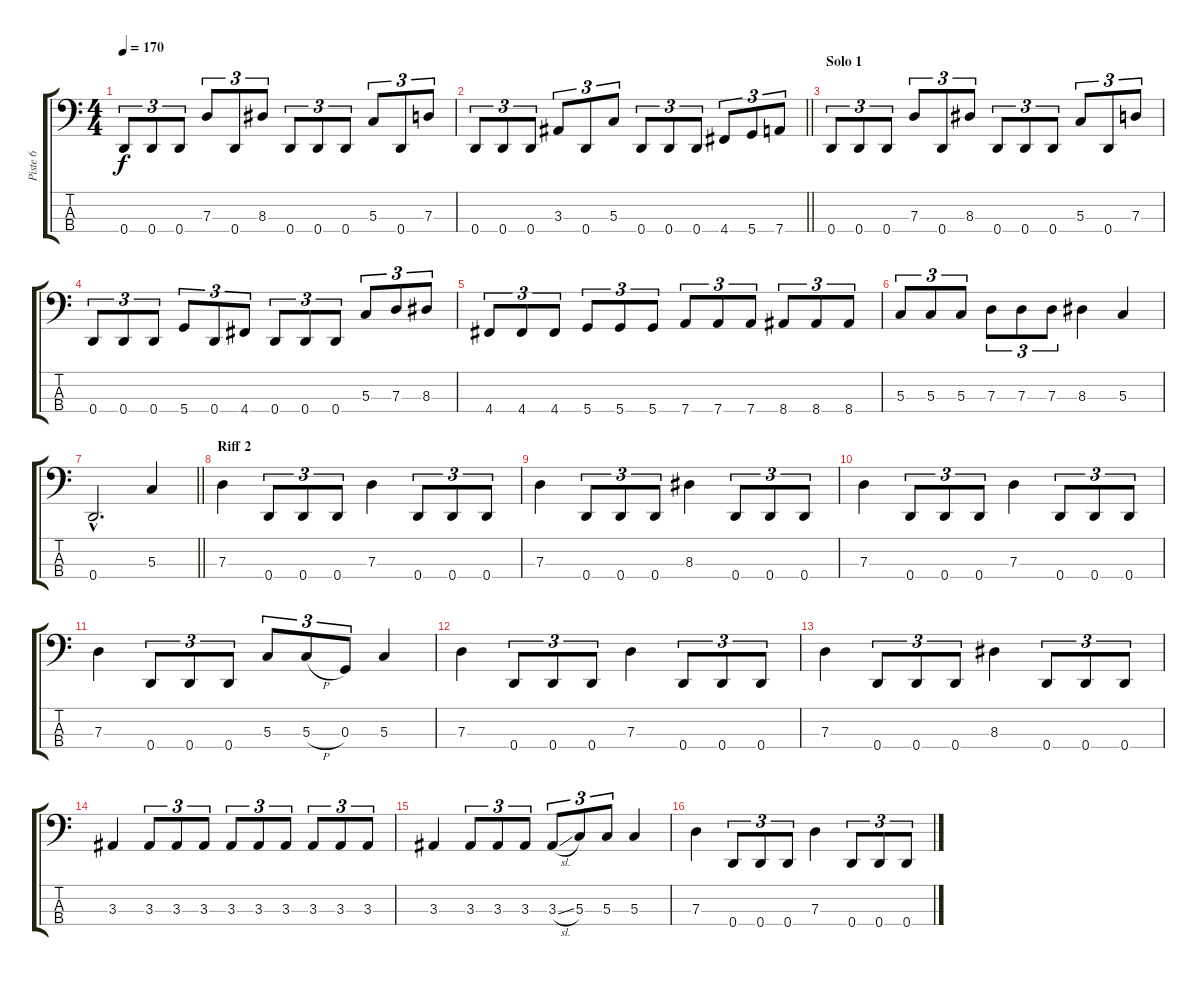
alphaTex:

\track ("Piste 6" "Piste 6") {instrument electricbassfinger}
\staff {score tabs}
\tuning (F2 C2 G1 D1) {hide}
\ts (4 4)
\tempo 170
\clef f4
\ks c
0.4.8{tu (3 2) dy f} 0.4.8{tu (3 2)} 0.4.8{tu (3 2)} 7.3.8{tu (3 2)} 0.4.8{tu (3 2)} 8.3.8{tu (3 2)} 0.4.8{tu (3 2)} 0.4.8{tu (3 2)} 0.4.8{tu (3 2)} 5.3.8{tu (3 2)} 0.4.8{tu (3 2)} 7.3.8{tu (3 2)} |
\barLineRight lightlight
0.4.8{tu (3 2)} 0.4.8{tu (3 2)} 0.4.8{tu (3 2)} 3.3.8{tu (3 2)} 0.4.8{tu (3 2)} 5.3.8{tu (3 2)} 0.4.8{tu (3 2)} 0.4.8{tu (3 2)} 0.4.8{tu (3 2)} 4.4.8{tu (3 2)} 5.4.8{tu (3 2)} 7.4.8{tu (3 2)} |
\section ("" "Solo 1")
0.4.8{tu (3 2)} 0.4.8{tu (3 2)} 0.4.8{tu (3 2)} 7.3.8{tu (3 2)} 0.4.8{tu (3 2)} 8.3.8{tu (3 2)} 0.4.8{tu (3 2)} 0.4.8{tu (3 2)} 0.4.8{tu (3 2)} 5.3.8{tu (3 2)} 0.4.8{tu (3 2)} 7.3.8{tu (3 2)} |
0.4.8{tu (3 2)} 0.4.8{tu (3 2)} 0.4.8{tu (3 2)} 5.4.8{tu (3 2)} 0.4.8{tu (3 2)} 4.4.8{tu (3 2)} 0.4.8{tu (3 2)} 0.4.8{tu (3 2)} 0.4.8{tu (3 2)} 5.3.8{tu (3 2)} 7.3.8{tu (3 2)} 8.3.8{tu (3 2)} |
4.4.8{tu (3 2)} 4.4.8{tu (3 2)} 4.4.8{tu (3 2)} 5.4.8{tu (3 2)} 5.4.8{tu (3 2)} 5.4.8{tu (3 2)} 7.4.8{tu (3 2)} 7.4.8{tu (3 2)} 7.4.8{tu (3 2)} 8.4.8{tu (3 2)} 8.4.8{tu (3 2)} 8.4.8{tu (3 2)} |
5.3.8{tu (3 2)} 5.3.8{tu (3 2)} 5.3.8{tu (3 2)} 7.3.8{tu (3 2)} 7.3.8{tu (3 2)} 7.3.8{tu (3 2)} 8.3.4 5.3.4 |
\barLineRight lightlight
0.4{hac}.2{d} 5.3.4 |
\section ("" "Riff 2")
7.3.4 0.4.8{tu (3 2)} 0.4.8{tu (3 2)} 0.4.8{tu (3 2)} 7.3.4 0.4.8{tu (3 2)} 0.4.8{tu (3 2)} 0.4.8{tu (3 2)} |
7.3.4 0.4.8{tu (3 2)} 0.4.8{tu (3 2)} 0.4.8{tu (3 2)} 8.3.4 0.4.8{tu (3 2)} 0.4.8{tu (3 2)} 0.4.8{tu (3 2)} |
7.3.4 0.4.8{tu (3 2)} 0.4.8{tu (3 2)} 0.4.8{tu (3 2)} 7.3.4 0.4.8{tu (3 2)} 0.4.8{tu (3 2)} 0.4.8{tu (3 2)} |
7.3.4 0.4.8{tu (3 2)} 0.4.8{tu (3 2)} 0.4.8{tu (3 2)} 5.3.8{tu (3 2)} 5.3{h}.8{tu (3 2)} 0.3.8{tu (3 2)} 5.3.4 |
7.3.4 0.4.8{tu (3 2)} 0.4.8{tu (3 2)} 0.4.8{tu (3 2)} 7.3.4 0.4.8{tu (3 2)} 0.4.8{tu (3 2)} 0.4.8{tu (3 2)} |
7.3.4 0.4.8{tu (3 2)} 0.4.8{tu (3 2)} 0.4.8{tu (3 2)} 8.3.4 0.4.8{tu (3 2)} 0.4.8{tu (3 2)} 0.4.8{tu (3 2)} |
3.3.4 3.3.8{tu (3 2)} 3.3.8{tu (3 2)} 3.3.8{tu (3 2)} 3.3.8{tu (3 2)} 3.3.8{tu (3 2)} 3.3.8{tu (3 2)} 3.3.8{tu (3 2)} 3.3.8{tu (3 2)} 3.3.8{tu (3 2)} |
3.3.4 3.3.8{tu (3 2)} 3.3.8{tu (3 2)} 3.3.8{tu (3 2)} 3.3{sl}.8{tu (3 2)} 5.3.8{tu (3 2)} 5.3.8{tu (3 2)} 5.3.4 |
7.3.4 0.4.8{tu (3 2)} 0.4.8{tu (3 2)} 0.4.8{tu (3 2)} 7.3.4 0.4.8{tu (3 2)} 0.4.8{tu (3 2)} 0.4.8{tu (3 2)}
